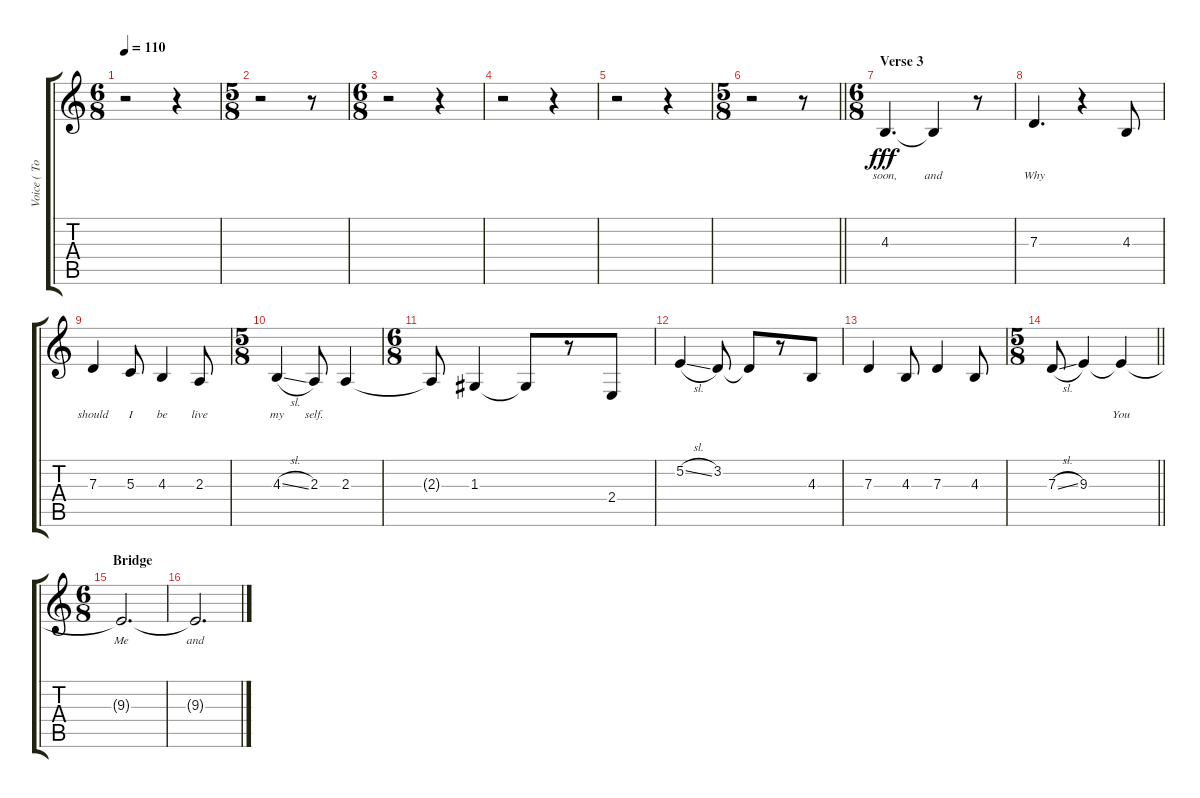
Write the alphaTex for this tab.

\track ("Voice ( Tom Yorke )" "Voice ( To") {instrument voiceoohs}
\staff {score tabs}
\tuning (E4 B3 G3 D3 A2 E2) {hide}
\ts (6 8)
\tempo 110
\clef g2
\ks c
r.2{dy fff} r.4 |
\ts (5 8)
r.2 r.8 |
\ts (6 8)
r.2 r.4 |
r.2 r.4 |
r.2 r.4 |
\ts (5 8)
\barLineRight lightlight
r.2 r.8 |
\ts (6 8)
\section ("" "Verse 3")
4.3.4{d lyrics (0 "soon,") lyrics (1 "") lyrics (2 "") lyrics (3 "") lyrics (4 "")} 4.3{t}.4{lyrics (0 "and") lyrics (1 "") lyrics (2 "") lyrics (3 "") lyrics (4 "")} r.8 |
7.3.4{d lyrics (0 "Why") lyrics (1 "") lyrics (2 "") lyrics (3 "") lyrics (4 "")} r.4 4.3.8{lyrics (0 "") lyrics (1 "") lyrics (2 "") lyrics (3 "") lyrics (4 "")} |
7.3.4{lyrics (0 "should") lyrics (1 "") lyrics (2 "") lyrics (3 "") lyrics (4 "")} 5.3.8{lyrics (0 "I") lyrics (1 "") lyrics (2 "") lyrics (3 "") lyrics (4 "")} 4.3.4{lyrics (0 "be") lyrics (1 "") lyrics (2 "") lyrics (3 "") lyrics (4 "")} 2.3.8{lyrics (0 "live") lyrics (1 "") lyrics (2 "") lyrics (3 "") lyrics (4 "")} |
\ts (5 8)
4.3{sl}.4{lyrics (0 "my") lyrics (1 "") lyrics (2 "") lyrics (3 "") lyrics (4 "")} 2.3.8{lyrics (0 "self.") lyrics (1 "") lyrics (2 "") lyrics (3 "") lyrics (4 "")} 2.3.4{lyrics (0 "") lyrics (1 "") lyrics (2 "") lyrics (3 "") lyrics (4 "")} |
\ts (6 8)
2.3{t}.8{lyrics (0 "") lyrics (1 "") lyrics (2 "") lyrics (3 "") lyrics (4 "")} 1.3.4{lyrics (0 "") lyrics (1 "") lyrics (2 "") lyrics (3 "") lyrics (4 "")} 1.3{t}.8{lyrics (0 "") lyrics (1 "") lyrics (2 "") lyrics (3 "") lyrics (4 "")} r.8 2.4.8{lyrics (0 "") lyrics (1 "") lyrics (2 "") lyrics (3 "") lyrics (4 "")} |
5.2{sl}.4{lyrics (0 "") lyrics (1 "") lyrics (2 "") lyrics (3 "") lyrics (4 "")} 3.2.8{lyrics (0 "") lyrics (1 "") lyrics (2 "") lyrics (3 "") lyrics (4 "")} 3.2{t}.8{lyrics (0 "") lyrics (1 "") lyrics (2 "") lyrics (3 "") lyrics (4 "")} r.8 4.3.8{lyrics (0 "") lyrics (1 "") lyrics (2 "") lyrics (3 "") lyrics (4 "")} |
7.3.4{lyrics (0 "") lyrics (1 "") lyrics (2 "") lyrics (3 "") lyrics (4 "")} 4.3.8{lyrics (0 "") lyrics (1 "") lyrics (2 "") lyrics (3 "") lyrics (4 "")} 7.3.4{lyrics (0 "") lyrics (1 "") lyrics (2 "") lyrics (3 "") lyrics (4 "")} 4.3.8{lyrics (0 "") lyrics (1 "") lyrics (2 "") lyrics (3 "") lyrics (4 "")} |
\ts (5 8)
\barLineRight lightlight
7.3{sl}.8{lyrics (0 "") lyrics (1 "") lyrics (2 "") lyrics (3 "") lyrics (4 "")} 9.3.4{lyrics (0 "") lyrics (1 "") lyrics (2 "") lyrics (3 "") lyrics (4 "")} 9.3{t}.4{lyrics (0 "You") lyrics (1 "") lyrics (2 "") lyrics (3 "") lyrics (4 "")} |
\ts (6 8)
\section ("" "Bridge")
9.3{t}.2{d lyrics (0 "Me") lyrics (1 "") lyrics (2 "") lyrics (3 "") lyrics (4 "")} |
9.3{t}.2{d lyrics (0 "and") lyrics (1 "") lyrics (2 "") lyrics (3 "") lyrics (4 "")}
